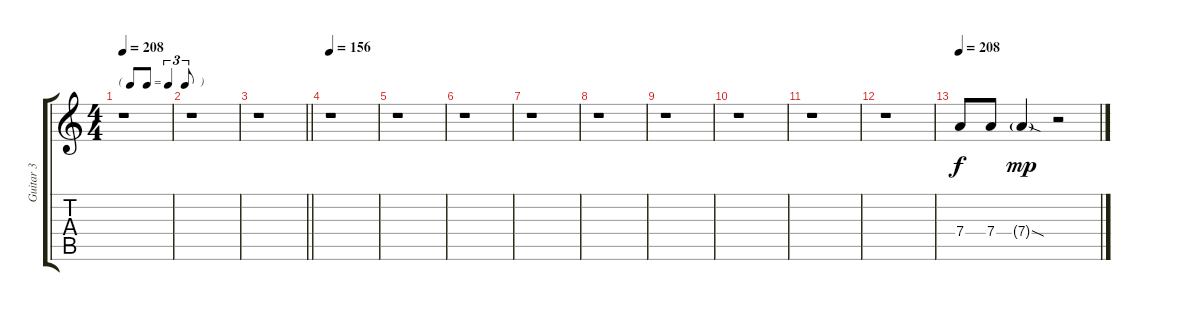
\track ("Guitar 3" "Guitar 3") {instrument distortionguitar}
\staff {score tabs}
\tuning (E4 B3 G3 D3 A2 E2) {hide}
\ts (4 4)
\tf triplet8th
\tempo 208
\clef g2
\ks c
r.1{dy f} |
r.1 |
\barLineRight lightlight
r.1 |
\tempo 156
r.1 |
r.1 |
r.1 |
r.1 |
r.1 |
r.1 |
r.1 |
r.1 |
r.1 |
\tempo 208
7.4.8 7.4.8 7.4{sod g}.4{dy mp} r.2
